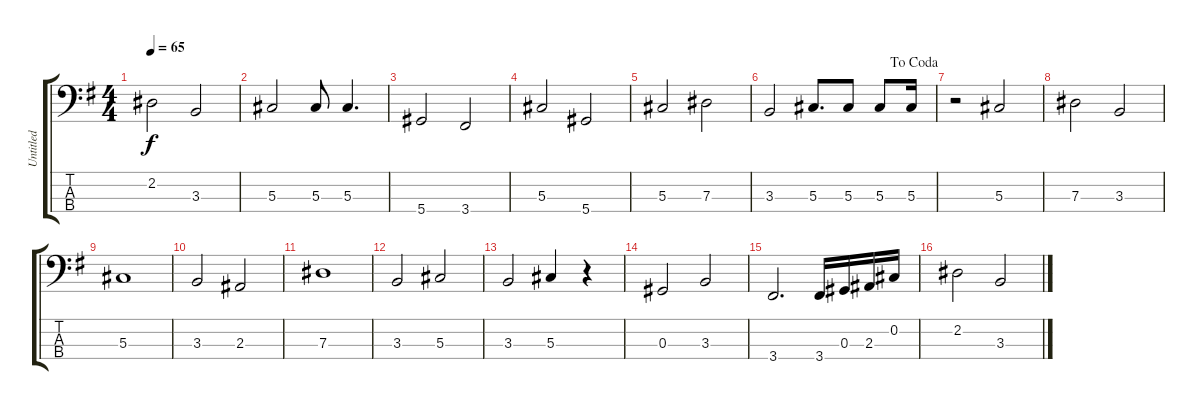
\track ("Untitled" "Untitled") {instrument electricbassfinger}
\staff {score tabs}
\tuning (Gb2 Db2 Ab1 Eb1) {hide}
\ts (4 4)
\tempo 65
\clef f4
\ks g
2.2.2{dy f} 3.3.2 |
5.3.2 5.3.8 5.3.4{d} |
5.4.2 3.4.2 |
5.3.2 5.4.2 |
5.3.2 7.3.2 |
\jump dacoda
3.3.2 5.3.8{d} 5.3.8 5.3.8 5.3.16 |
r.2 5.3.2 |
7.3.2 3.3.2 |
5.3.1 |
3.3.2 2.3.2 |
7.3.1 |
3.3.2 5.3.2 |
3.3.2 5.3.4 r.4 |
0.3.2 3.3.2 |
3.4.2{d} 3.4.16 0.3.16 2.3.16 0.2.16 |
2.2.2 3.3.2
